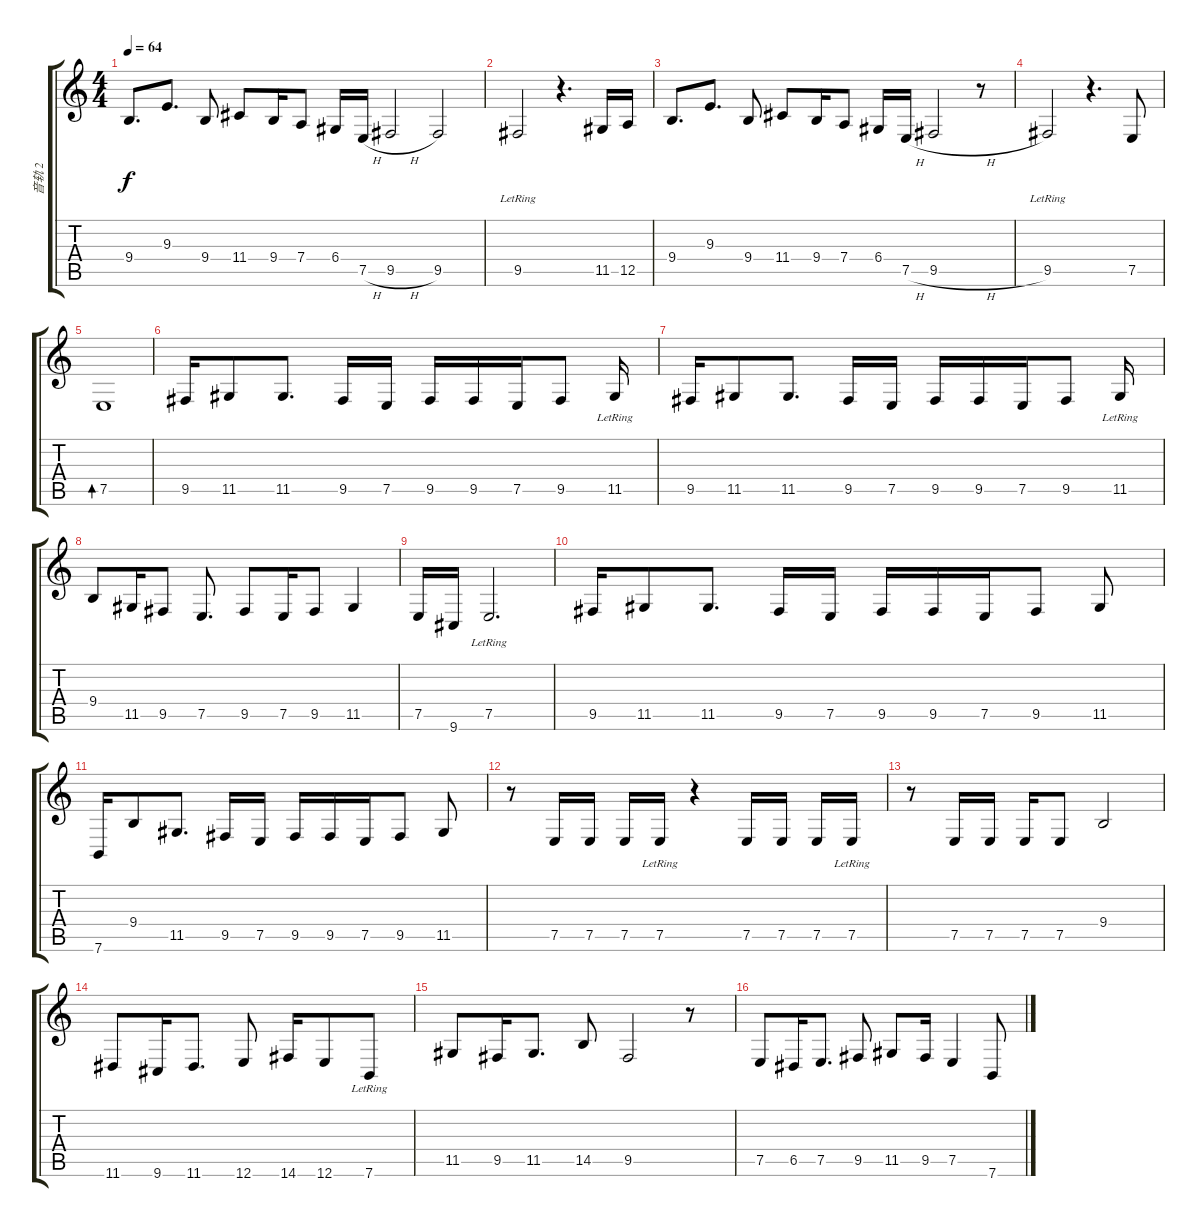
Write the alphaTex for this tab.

\track ("音轨 2" "音轨 2") {instrument oboe}
\staff {score tabs}
\tuning (E4 B3 G3 D3 A2 E2) {hide}
\ts (4 4)
\tempo 64
\clef g2
\ks c
9.4.8{d dy f} 9.3.8{d} 9.4.8 11.4.8 9.4.16 7.4.8 6.4.16 7.5{h}.16 9.5{h}.2 9.5.2 |
9.5{lr}.2 r.4{d} 11.5.16 12.5.16 |
9.4.8{d} 9.3.8{d} 9.4.8 11.4.8 9.4.16 7.4.8 6.4.16 7.5{h}.16 9.5{h}.2 r.8 |
9.5{lr}.2 r.4{d} 7.5.8 |
7.5.1{bd 480} |
9.5.16 11.5.8 11.5.8{d} 9.5.16 7.5.16 9.5.16 9.5.16 7.5.16 9.5.8 11.5{lr}.16 |
9.5.16 11.5.8 11.5.8{d} 9.5.16 7.5.16 9.5.16 9.5.16 7.5.16 9.5.8 11.5{lr}.16 |
9.4.8 11.5.16 9.5.8 7.5.8{d} 9.5.8 7.5.16 9.5.8 11.5.4 |
7.5.16 9.6.16 7.5{lr}.2{d} |
9.5.16 11.5.8 11.5.8{d} 9.5.16 7.5.16 9.5.16 9.5.16 7.5.16 9.5.8 11.5.8 |
7.6.16 9.4.8 11.5.8{d} 9.5.16 7.5.16 9.5.16 9.5.16 7.5.16 9.5.8 11.5.8 |
r.8 7.5.16 7.5.16 7.5.16 7.5{lr}.16 r.4 7.5.16 7.5.16 7.5.16 7.5{lr}.16 |
r.8 7.5.16 7.5.16 7.5.16 7.5.8 9.4.2 |
11.6.8 9.6.16 11.6.8{d} 12.6.8 14.6.16 12.6.8 7.6{lr}.8 |
11.5.8 9.5.16 11.5.8{d} 14.5.8 9.5.2 r.8 |
7.5.8 6.5.16 7.5.8{d} 9.5.8 11.5.8 9.5.16 7.5.4 7.6.8
